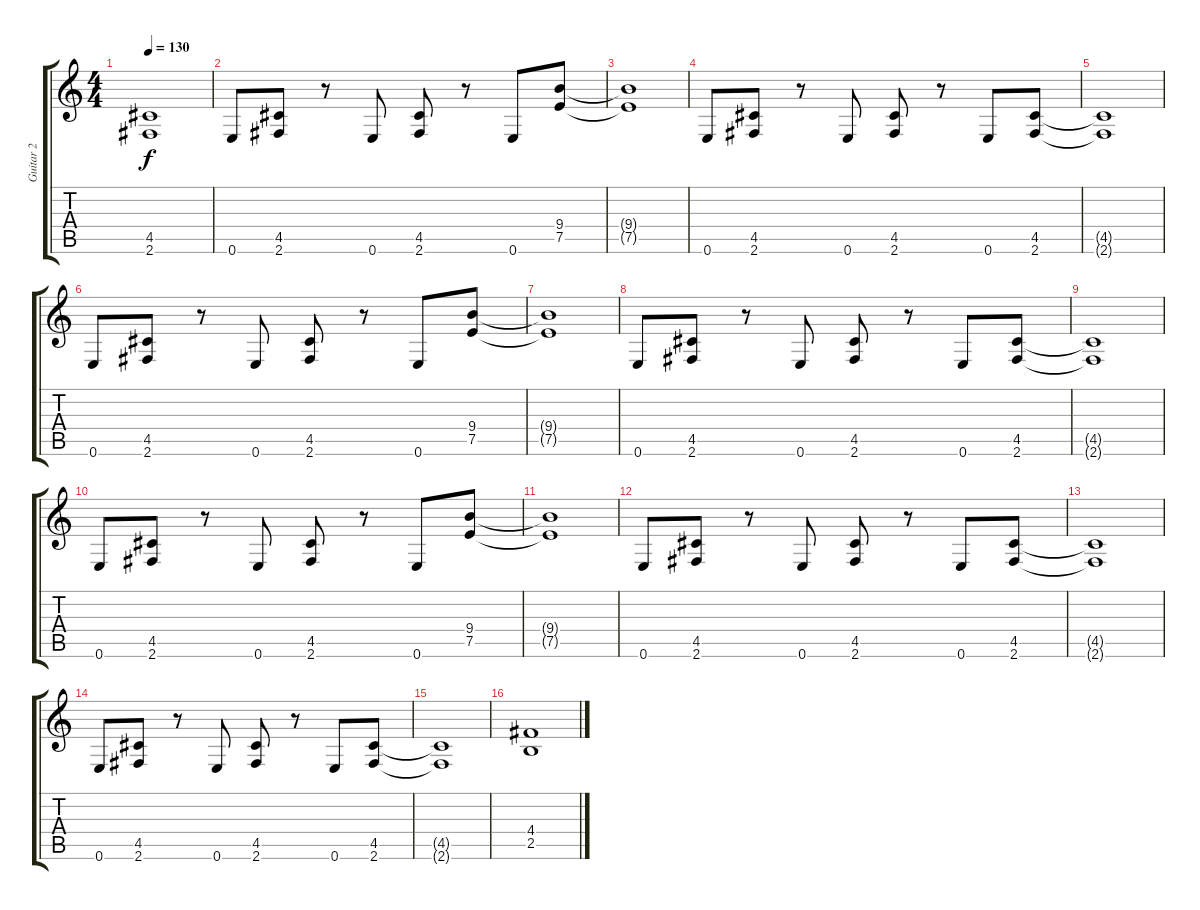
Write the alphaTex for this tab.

\track ("Guitar 2" "Guitar 2") {instrument distortionguitar}
\staff {score tabs}
\tuning (E4 B3 G3 D3 A2 E2) {hide}
\ts (4 4)
\tempo 130
\clef g2
\ks c
(4.5{t} 2.6{t}).1{dy f} |
0.6.8 (4.5 2.6).8 r.8 0.6.8 (4.5 2.6).8 r.8 0.6.8 (9.4 7.5).8 |
(9.4{t} 7.5{t}).1 |
0.6.8 (4.5 2.6).8 r.8 0.6.8 (4.5 2.6).8 r.8 0.6.8 (4.5 2.6).8 |
(4.5{t} 2.6{t}).1 |
0.6.8 (4.5 2.6).8 r.8 0.6.8 (4.5 2.6).8 r.8 0.6.8 (9.4 7.5).8 |
(9.4{t} 7.5{t}).1 |
0.6.8 (4.5 2.6).8 r.8 0.6.8 (4.5 2.6).8 r.8 0.6.8 (4.5 2.6).8 |
(4.5{t} 2.6{t}).1 |
0.6.8 (4.5 2.6).8 r.8 0.6.8 (4.5 2.6).8 r.8 0.6.8 (9.4 7.5).8 |
(9.4{t} 7.5{t}).1 |
0.6.8 (4.5 2.6).8 r.8 0.6.8 (4.5 2.6).8 r.8 0.6.8 (4.5 2.6).8 |
(4.5{t} 2.6{t}).1 |
0.6.8 (4.5 2.6).8 r.8 0.6.8 (4.5 2.6).8 r.8 0.6.8 (4.5 2.6).8 |
(4.5{t} 2.6{t}).1 |
(4.4 2.5).1
